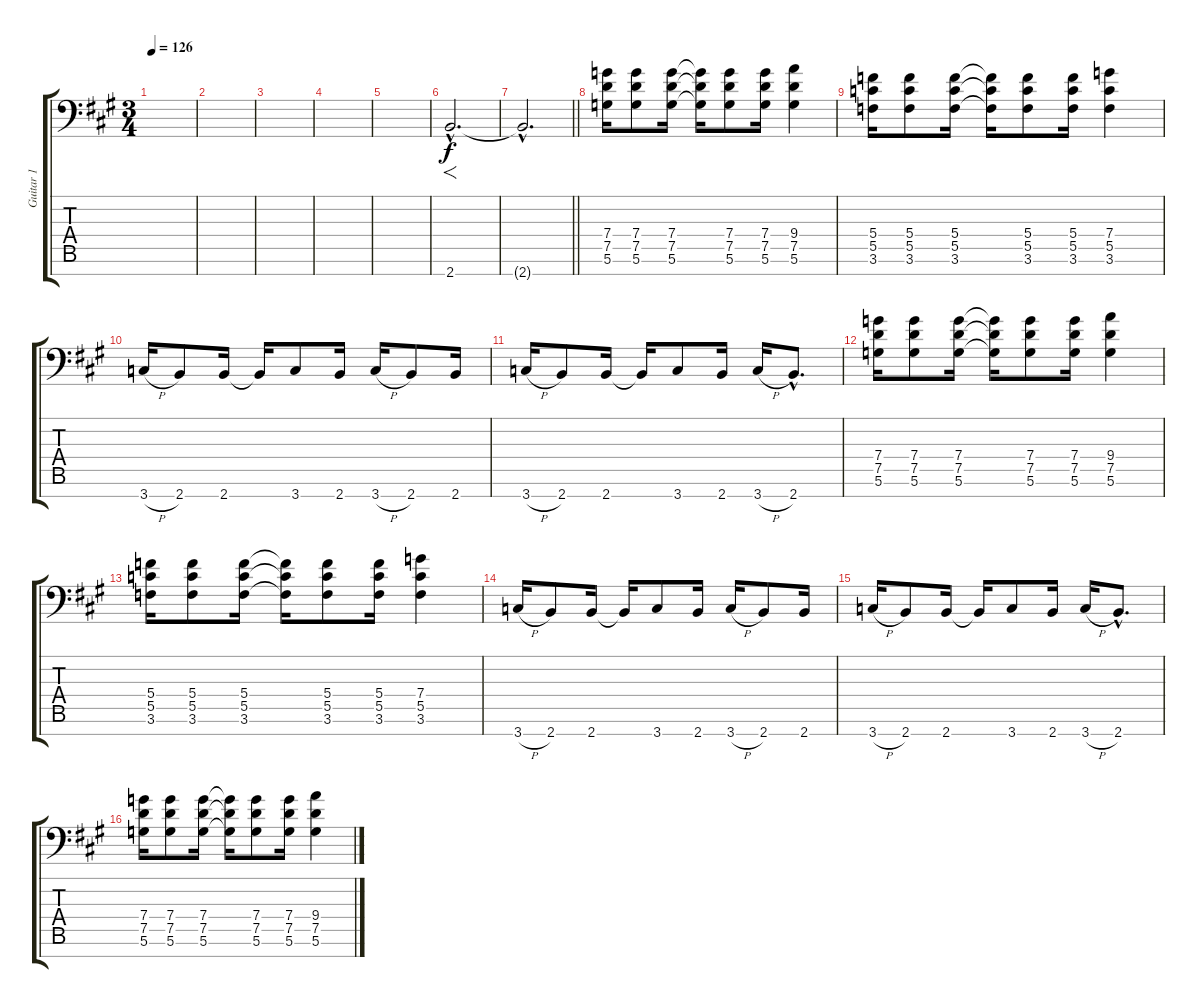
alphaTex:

\track ("Guitar 1" "Guitar 1") {instrument distortionguitar}
\staff {score tabs}
\tuning (D4 A3 F3 C3 G2 D2 A1) {hide}
\ts (3 4)
\tempo 126
\clef f4
\ks f#minor
|
|
|
|
|
2.7{hac}.2{f d} |
\barLineRight lightlight
2.7{hac t}.2{d dy f} |
(7.4 7.5 5.6).16 (7.4 7.5 5.6).8 (7.4 7.5 5.6).16 (7.4{t} 7.5{t} 5.6{t}).16 (7.4 7.5 5.6).8 (7.4 7.5 5.6).16 (9.4 7.5 5.6).4 |
(5.4 5.5 3.6).16 (5.4 5.5 3.6).8 (5.4 5.5 3.6).16 (5.4{t} 5.5{t} 3.6{t}).16 (5.4 5.5 3.6).8 (5.4 5.5 3.6).16 (7.4 5.5 3.6).4 |
3.7{h}.16 2.7.8 2.7.16 2.7{t}.16 3.7.8 2.7.16 3.7{h}.16 2.7.8 2.7.16 |
3.7{h}.16 2.7.8 2.7.16 2.7{t}.16 3.7.8 2.7.16 3.7{h}.16 2.7{hac}.8{d} |
(7.4 7.5 5.6).16 (7.4 7.5 5.6).8 (7.4 7.5 5.6).16 (7.4{t} 7.5{t} 5.6{t}).16 (7.4 7.5 5.6).8 (7.4 7.5 5.6).16 (9.4 7.5 5.6).4 |
(5.4 5.5 3.6).16 (5.4 5.5 3.6).8 (5.4 5.5 3.6).16 (5.4{t} 5.5{t} 3.6{t}).16 (5.4 5.5 3.6).8 (5.4 5.5 3.6).16 (7.4 5.5 3.6).4 |
3.7{h}.16 2.7.8 2.7.16 2.7{t}.16 3.7.8 2.7.16 3.7{h}.16 2.7.8 2.7.16 |
3.7{h}.16 2.7.8 2.7.16 2.7{t}.16 3.7.8 2.7.16 3.7{h}.16 2.7{hac}.8{d} |
(7.4 7.5 5.6).16 (7.4 7.5 5.6).8 (7.4 7.5 5.6).16 (7.4{t} 7.5{t} 5.6{t}).16 (7.4 7.5 5.6).8 (7.4 7.5 5.6).16 (9.4 7.5 5.6).4
